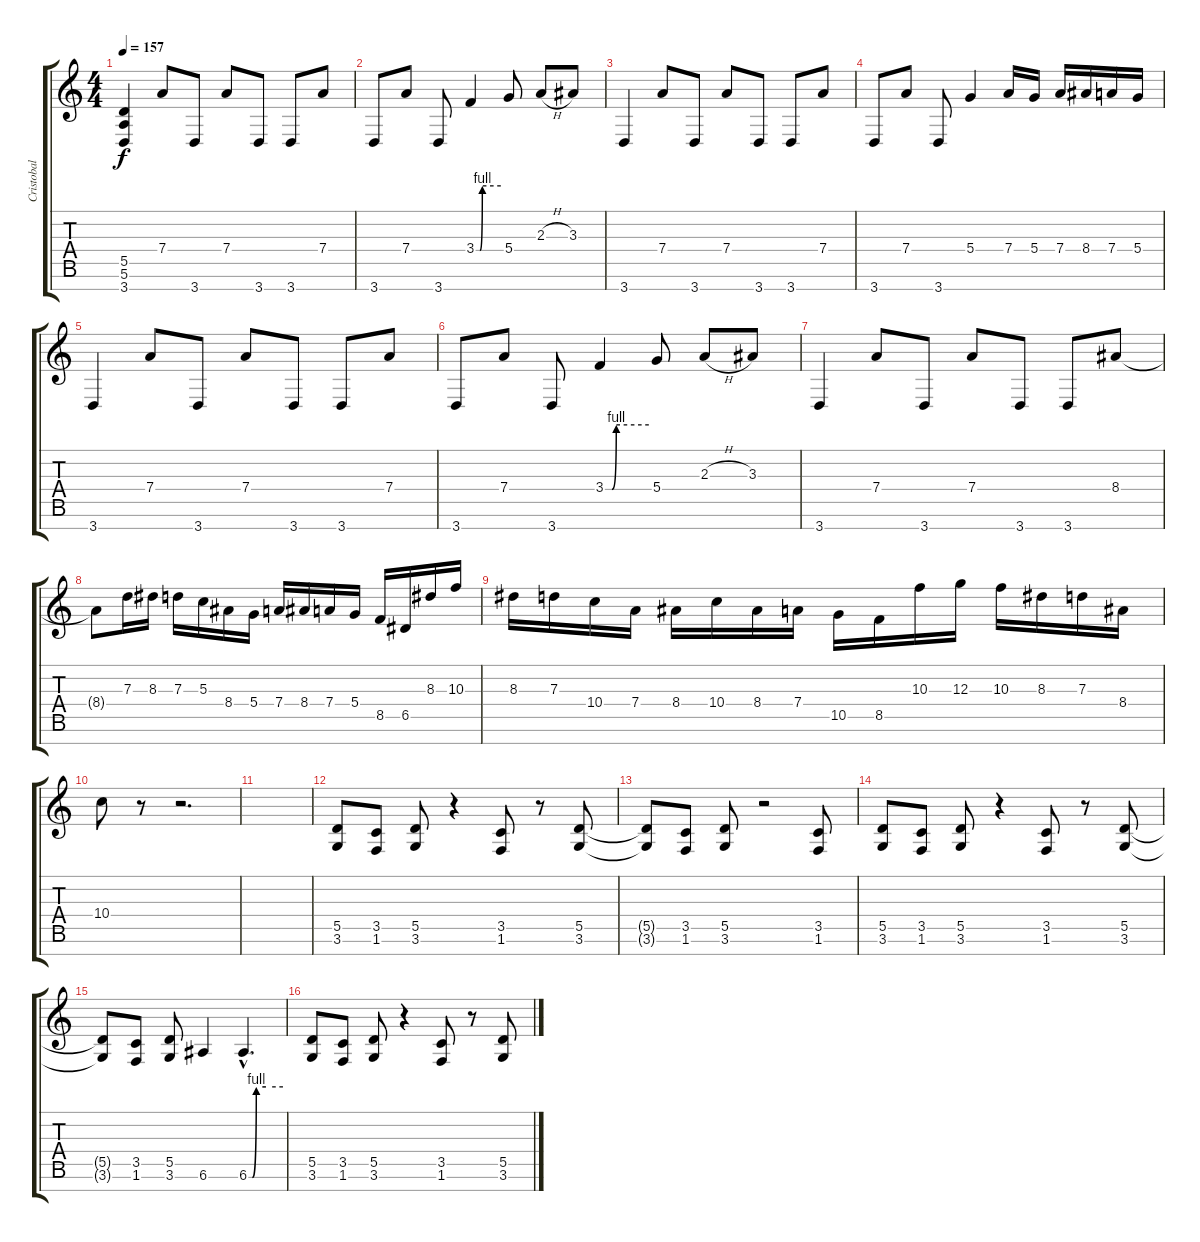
\track ("Cristobal" "Cristobal") {instrument distortionguitar}
\staff {score tabs}
\tuning (E4 B3 G3 D3 A2 E2 B1) {hide}
\ts (4 4)
\tempo 157
\clef g2
\ks c
(5.5{t} 5.6{t} 3.7{t}).4{dy f} 7.4.8 3.7.8 7.4.8 3.7.8 3.7.8 7.4.8 |
3.7.8 7.4.8 3.7.8 3.4{be (custom 0 0 9 0 15 4 60 4)}.4 5.4.8 2.3{h}.8 3.3.8 |
3.7.4 7.4.8 3.7.8 7.4.8 3.7.8 3.7.8 7.4.8 |
3.7.8 7.4.8 3.7.8 5.4.4 7.4.16 5.4.16 7.4.16 8.4.16 7.4.16 5.4.16 |
3.7.4 7.4.8 3.7.8 7.4.8 3.7.8 3.7.8 7.4.8 |
3.7.8 7.4.8 3.7.8 3.4{be (custom 0 0 9 0 15 4 60 4)}.4 5.4.8 2.3{h}.8 3.3.8 |
3.7.4 7.4.8 3.7.8 7.4.8 3.7.8 3.7.8 8.4.8 |
8.4{t}.8 7.3.16 8.3.16 7.3.16 5.3.16 8.4.16 5.4.16 7.4.16 8.4.16 7.4.16 5.4.16 8.5.16 6.5.16 8.3.16 10.3.16 |
8.3.16 7.3.16 10.4.16 7.4.16 8.4.16 10.4.16 8.4.16 7.4.16 10.5.16 8.5.16 10.3.16 12.3.16 10.3.16 8.3.16 7.3.16 8.4.16 |
10.4.8 r.8 r.2{d} |
|
(5.5 3.6).8 (3.5 1.6).8 (5.5 3.6).8 r.4 (3.5 1.6).8 r.8 (5.5 3.6).8 |
(5.5{t} 3.6{t}).8 (3.5 1.6).8 (5.5 3.6).8 r.2 (3.5 1.6).8 |
(5.5 3.6).8 (3.5 1.6).8 (5.5 3.6).8 r.4 (3.5 1.6).8 r.8 (5.5 3.6).8 |
(5.5{t} 3.6{t}).8 (3.5 1.6).8 (5.5 3.6).8 6.6.4 6.6{be (custom 0 0 6 0 13 4 30 4 60 4) hac}.4{d} |
(5.5 3.6).8 (3.5 1.6).8 (5.5 3.6).8 r.4 (3.5 1.6).8 r.8 (5.5 3.6).8
